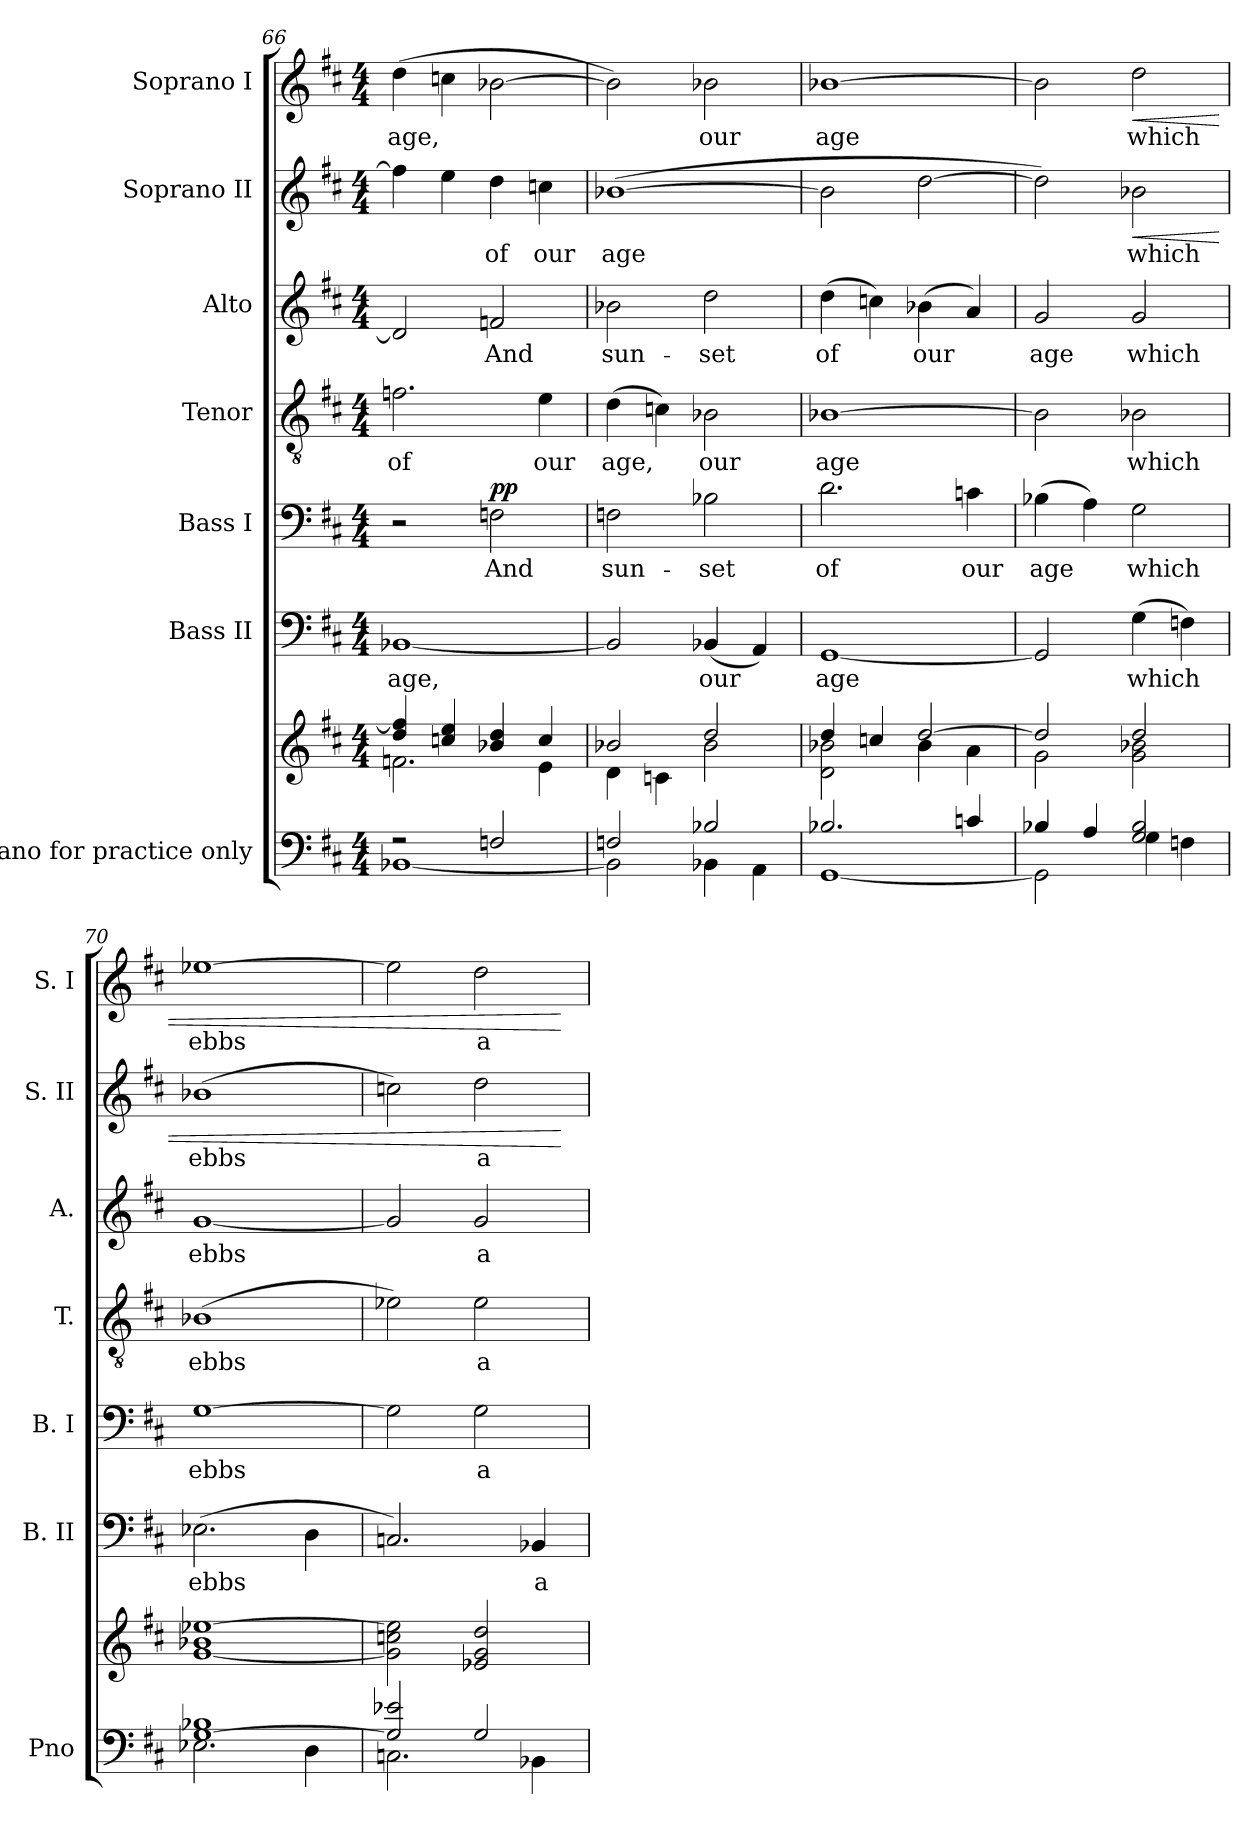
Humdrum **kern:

**kern	**kern	**kern	**text	**kern	**text	**dynam	**kern	**text	**kern	**text	**kern	**text	**dynam	**kern	**text	**dynam
*part7	*part7	*part6	*part6	*part5	*part5	*part5	*part4	*part4	*part3	*part3	*part2	*part2	*part2	*part1	*part1	*part1
*staff8	*staff7	*staff6	*staff6	*staff5	*staff5	*staff5	*staff4	*staff4	*staff3	*staff3	*staff2	*staff2	*staff2	*staff1	*staff1	*staff1
*I"Piano for practice only	*	*I"Bass II	*	*I"Bass I	*	*	*I"Tenor	*	*I"Alto	*	*I"Soprano II	*	*	*I"Soprano I	*	*
*I'Pno	*	*I'B. II	*	*I'B. I	*	*	*I'T.	*	*I'A.	*	*I'S. II	*	*	*I'S. I	*	*
*clefF4	*clefG2	*clefF4	*	*clefF4	*	*	*clefGv2	*	*clefG2	*	*clefG2	*	*	*clefG2	*	*
*k[f#c#]	*k[f#c#]	*k[f#c#]	*	*k[f#c#]	*	*	*k[f#c#]	*	*k[f#c#]	*	*k[f#c#]	*	*	*k[f#c#]	*	*
*M4/4	*M4/4	*M4/4	*	*M4/4	*	*	*M4/4	*	*M4/4	*	*M4/4	*	*	*M4/4	*	*
=66	=66	=66	=66	=66	=66	=66	=66	=66	=66	=66	=66	=66	=66	=66	=66	=66
*^	*^	*	*	*	*	*	*	*	*	*	*	*	*	*	*	*
!	!	!	!	!	!LO:LY:b	!	!	!	!	!LO:LY:b	!	!	!	!	!	!	!LO:LY:b	!
2r	[1BB-X	4dd/ 4ff/]	2.fn\	[1BB-X	age,	2r	.	.	2.fn\	of	2d/]	.	4ff\]	.	.	(>4dd\	age,	.
.	.	4ccn/ 4ee/	.	.	.	.	.	.	.	.	.	.	4ee\	.	.	4ccn\	.	.
!	!	!	!	!	!	!	!LO:LY:b	!LO:DY:a	!	!	!	!LO:LY:b	!	!LO:LY:b	!	!	!	!
2Fn/	.	4b-X/ 4dd/	.	.	.	2Fn\	And	pp	.	.	2fn/	And	4dd\	of	.	[2b-X\	.	.
!	!	!	!	!	!	!	!	!	!	!LO:LY:b	!	!	!	!LO:LY:b	!	!	!	!
.	.	4cc/	4e\	.	.	.	.	.	4e\	our	.	.	4ccn\	our	.	.	.	.
=67	=67	=67	=67	=67	=67	=67	=67	=67	=67	=67	=67	=67	=67	=67	=67	=67	=67	=67
!	!	!	!	!	!	!	!LO:LY:b	!	!	!LO:LY:b	!	!LO:LY:b	!	!LO:LY:b	!	!	!	!
2Fn/	2BB-\]	2b-X/	4d\	2BB-/]	.	2Fn\	sun-	.	(>4d\	age,	2b-X\	sun-	(>[1b-X	age	.	2b-\])	.	.
.	.	.	4cn\	.	.	.	.	.	4cn\)	.	.	.	.	.	.	.	.	.
!	!	!	!	!	!LO:LY:b	!	!LO:LY:b	!	!	!LO:LY:b	!	!LO:LY:b	!	!	!	!	!LO:LY:b	!
2B-X/	4BB-X\	2dd/	2b-\	(<4BB-X/	our	2B-X\	-set	.	2B-X\	our	2dd\	-set	.	.	.	2b-X\	our	.
.	4AA\	.	.	4AA/)	.	.	.	.	.	.	.	.	.	.	.	.	.	.
=68	=68	=68	=68	=68	=68	=68	=68	=68	=68	=68	=68	=68	=68	=68	=68	=68	=68	=68
!	!	!	!	!	!LO:LY:b	!	!LO:LY:b	!	!	!LO:LY:b	!	!LO:LY:b	!	!	!	!	!LO:LY:b	!
2.B-X/	[1GG	4dd/	2d\ 2b-X\	[1GG	age	2.d\	of	.	[1B-X	age	(>4dd\	of	2b-\]	.	.	[1b-X	age	.
.	.	4ccn/	.	.	.	.	.	.	.	.	4ccn\)	.	.	.	.	.	.	.
!	!	!	!	!	!	!	!	!	!	!	!	!LO:LY:b	!	!	!	!	!	!
.	.	[2dd/	4b-\	.	.	.	.	.	.	.	(>4b-X\	our	[2dd\	.	.	.	.	.
!	!	!	!	!	!	!	!LO:LY:b	!	!	!	!	!	!	!	!	!	!	!
4cn/	.	.	4a\	.	.	4cn\	our	.	.	.	4a/)	.	.	.	.	.	.	.
=69	=69	=69	=69	=69	=69	=69	=69	=69	=69	=69	=69	=69	=69	=69	=69	=69	=69	=69
!	!	!	!	!	!	!	!LO:LY:b	!	!	!	!	!LO:LY:b	!	!	!	!	!	!
4B-X/	2GG\]	2dd/]	2g\	2GG/]	.	(>4B-X\	age	.	2B-\]	.	2g/	age	2dd\])	.	.	2b-\]	.	.
4A/	.	.	.	.	.	4A\)	.	.	.	.	.	.	.	.	.	.	.	.
!	!	!	!	!	!LO:LY:b	!	!LO:LY:b	!	!	!LO:LY:b	!	!LO:LY:b	!	!LO:LY:b	!LO:HP:b	!	!LO:LY:b	!LO:HP:b
2G/ 2B-/	4G\	2dd/	2g\ 2b-X\	(>4G\	which	2G\	which	.	2B-X\	which	2g/	which	2b-X\	which	<	2dd\	which	<
.	4Fn\	.	.	4Fn\)	.	.	.	.	.	.	.	.	.	.	.	.	.	.
*	*	*v	*v	*	*	*	*	*	*	*	*	*	*	*	*	*	*	*
=70	=70	=70	=70	=70	=70	=70	=70	=70	=70	=70	=70	=70	=70	=70	=70	=70	=70
!	!	!	!	!LO:LY:b	!	!LO:LY:b	!	!	!LO:LY:b	!	!LO:LY:b	!	!LO:LY:b	!	!	!LO:LY:b	!
[1G 1B-X	2.E-X\	[1g 1b-X [1ee-X	(>2.E-X\	ebbs	[1G	ebbs	.	(>1B-X	ebbs	[1g	ebbs	(>1b-X	ebbs	.	[1ee-X	ebbs	.
.	4D\	.	4D\	.	.	.	.	.	.	.	.	.	.	.	.	.	.
=71	=71	=71	=71	=71	=71	=71	=71	=71	=71	=71	=71	=71	=71	=71	=71	=71	=71
2G/] 2e-X/	2.Cn\	2g\] 2ccn\ 2ee-\]	2.Cn/)	.	2G\]	.	.	2e-X\)	.	2g/]	.	2ccn\)	.	.	2ee-\]	.	.
!	!	!	!	!	!	!LO:LY:b	!	!	!LO:LY:b	!	!LO:LY:b	!	!LO:LY:b	!	!	!LO:LY:b	!
2G/	.	2e-X/ 2g/ 2dd/	.	.	2G\	a-	.	2e-\	a-	2g/	a-	2dd\	a-	.	2dd\	a-	.
!	!	!	!	!LO:LY:b	!	!	!	!	!	!	!	!	!	!	!	!	!
.	4BB-X\	.	4BB-X/	a-	.	.	.	.	.	.	.	.	.	.	.	.	.
*v	*v	*	*	*	*	*	*	*	*	*	*	*	*	*	*	*	*
.	.	.	.	.	.	.	.	.	.	.	.	.	[	.	.	[
=	=	=	=	=	=	=	=	=	=	=	=	=	=	=	=	=
*-	*-	*-	*-	*-	*-	*-	*-	*-	*-	*-	*-	*-	*-	*-	*-	*-
